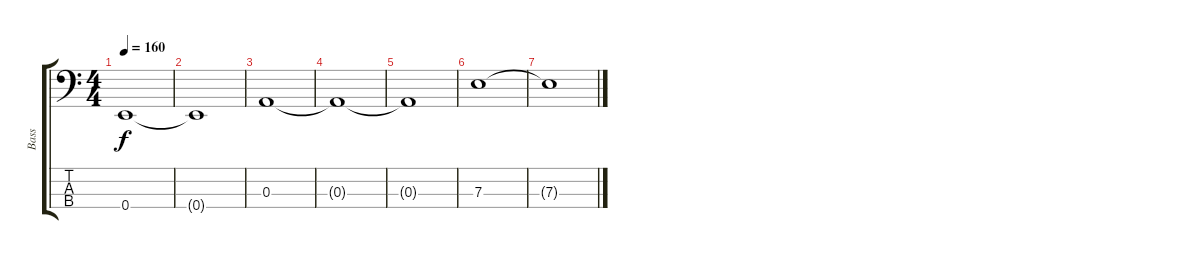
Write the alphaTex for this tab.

\track ("Bass" "Bass") {instrument electricbasspick}
\staff {score tabs}
\tuning (G2 D2 A1 E1) {hide}
\ts (4 4)
\tempo 160
\clef f4
\ks c
0.4.1{dy f} |
0.4{t}.1 |
0.3.1 |
0.3{t}.1 |
0.3{t}.1 |
7.3.1 |
7.3{t}.1
